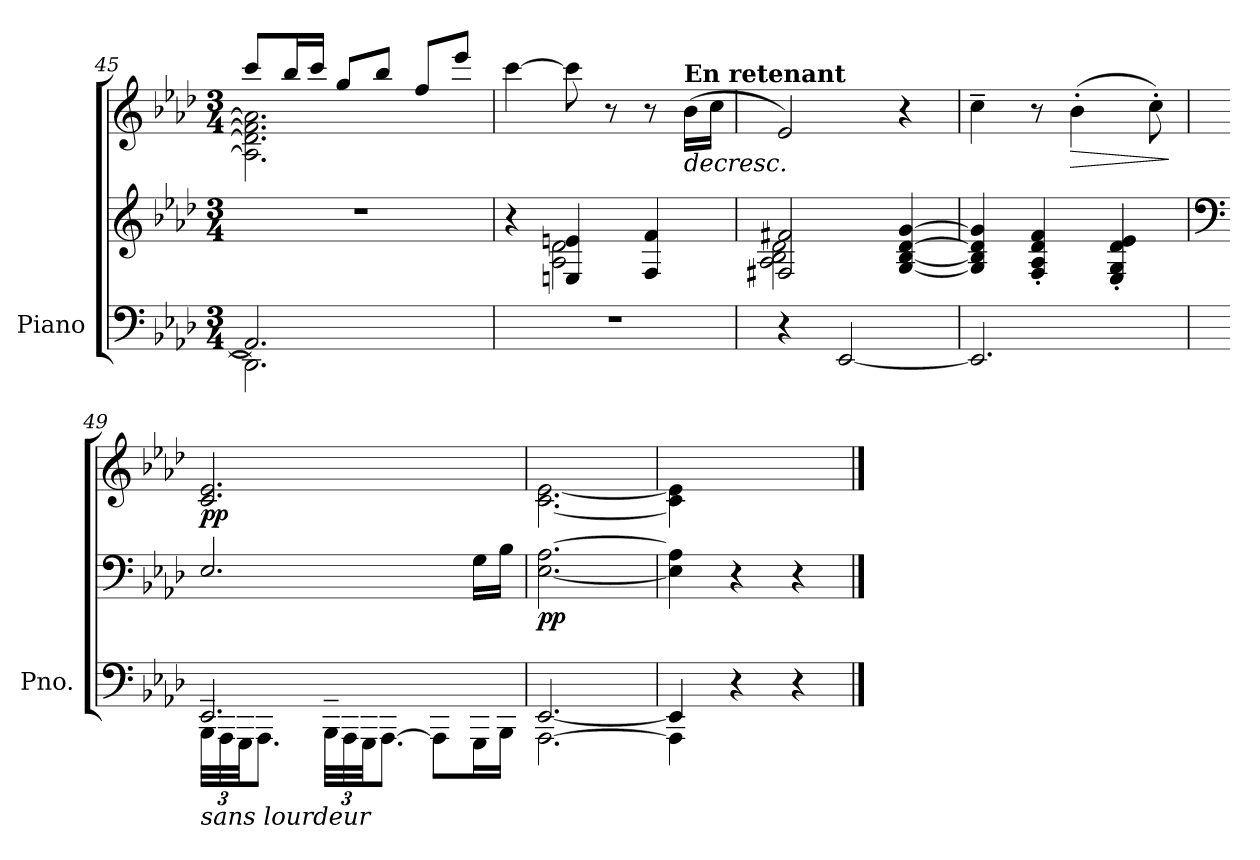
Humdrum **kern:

**kern	**kern	**kern	**dynam
*part1	*part1	*part1	*part1
*staff3	*staff2	*staff1	*staff1/2/3
*I"Piano	*	*	*
*I'Pno.	*	*	*
*clefF4	*clefG2	*clefG2	*
*k[b-e-a-d-]	*k[b-e-a-d-]	*k[b-e-a-d-]	*
*M3/4	*M3/4	*M3/4	*
=45	=45	=45	=45
*^	*	*^	*
2.DD-\]	2.AA-/]	2.r	8ccc/L	2.A-\] 2.d-\] 2.f\] 2.a-\]	.
.	.	.	16bb-/L	.	.
.	.	.	16ccc/JJ	.	.
.	.	.	8gg/L	.	.
.	.	.	8bb-/J	.	.
.	.	.	8ff/L	.	.
.	.	.	8eee-/J	.	.
*v	*v	*	*v	*v	*
=46	=46	=46	=46
*	*^	*	*
2.r	4r	4ryy	[4ccc\	.
.	4En/ 4en/	2A-\ 2d-\	8ccc\]	.
.	.	.	8r	.
.	4F/ 4f/	.	8r	.
!	!	!	!LO:TX:a:B:t=En retenant	!
!	!	!	!	!LO:HP:b
.	.	.	(>16b-\LL	>
.	.	.	16cc\JJ	.
=47	=47	=47	=47	=47
4r	2F#X/ 2f#X/	2A-\ 2B-\ 2d-\	2e-/)	.
[2EE-/	.	.	.	.
.	[4G/ [4B-/ [4d-/ [4g/	4ryy	4r	.
*	*v	*v	*	*
!!LO:PB:g=z
=48	=48	=48	=48
2.EE-/]	4G/] 4B-/] 4d-/] 4g/]	4cc~\	.
.	4F/' 4A-/' 4d-/' 4f/'	8r	.
!	!	!	!LO:HP:b
!	!	!	!LO:DY:n=1:b
!	!	!	!LO:DY:n=2:b
.	.	(>4b-'\	> other-dynamics p
.	4E-/' 4G/' 4d-/' 4e-/'	.	.
.	.	8cc'\)	.
.	.	.	]
=49	=49	=49	=49
*	*clefF4	*	*
*Xbrackettup	*	*	*
*^	*^	*	*
*	*	*	*^	*	*
!LO:TX:b:i:t=sans lourdeur	!	!	!	!	!	!
!	!	!	!	!	!	!LO:DY:b
48BBB-~\LLL	2.EE-/	2.E-/	2ryy	8ryy	2.c/ 2.e-/	pp
48AAA-\	.	.	.	.	.	.
48GGG\JJ	.	.	.	.	.	.
8.AAA-\J	.	.	.	.	.	.
*	*	*	*v	*v	*	*
48BBB-~\LLL	.	.	.	.	.
48AAA-\	.	.	.	.	.
48GGG\JJ	.	.	.	.	.
[8.AAA-\J	.	.	.	.	.
8AAA-\L]	.	.	8ryy	.	.
*	*	*	*^	*	*
16GGG\L	.	.	8ryy	16G\LL	.	.
16BBB-\JJ	.	.	.	16B-\JJ	.	.
*v	*v	*	*	*	*	*
*	*v	*v	*v	*	*
.	.	.	]
=50	=50	=50	=50
*^	*	*^	*
!	!	!	!	!	!LO:DY:b=2
[2.AAA-\	[2.EE-/	[2.E-\ [2.A-\	2.ryy	[2.c\ [2.e-\	pp
=51	=51	=51	=51	=51	=51
*	*	*^	*	*	*
4AAA-\]	4EE-/]	4ryy	4E-\] 4A-\]	2.ryy	4c\] 4e-\]	.
2ryy	4r	4r	2ryy	.	2ryy	.
.	4r	4r	.	.	.	.
*v	*v	*	*	*	*	*
*	*v	*v	*	*	*
*	*	*v	*v	*
==	==	==	==
*-	*-	*-	*-
